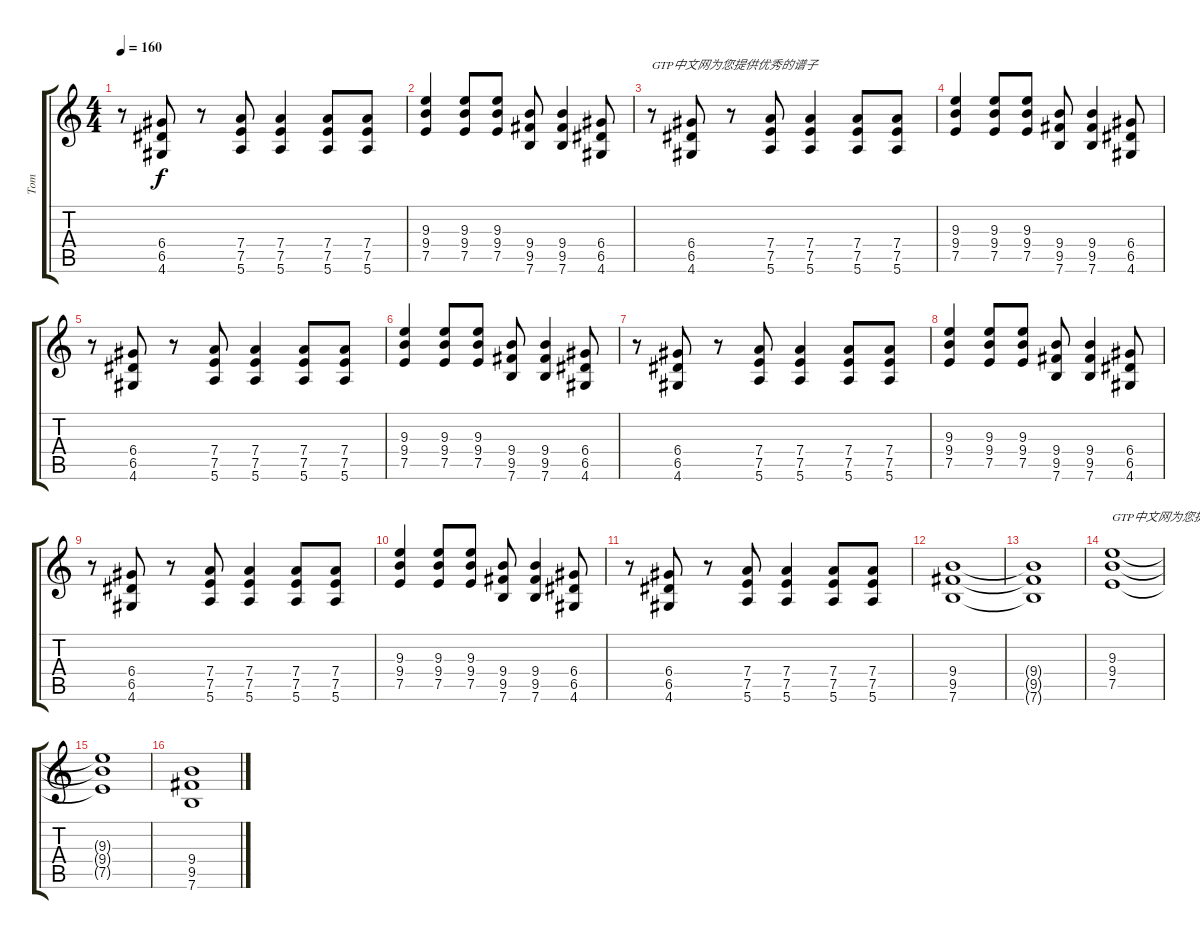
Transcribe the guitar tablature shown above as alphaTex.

\track ("Tom" "Tom") {instrument overdrivenguitar}
\staff {score tabs}
\tuning (E4 B3 G3 D3 A2 E2) {hide}
\ts (4 4)
\tempo 160
\clef g2
\ks c
r.8{dy f} (6.4 6.5 4.6).8 r.8 (7.4 7.5 5.6).8 (7.4 7.5 5.6).4 (7.4 7.5 5.6).8 (7.4 7.5 5.6).8 |
(9.3 9.4 7.5).4 (9.3 9.4 7.5).8 (9.3 9.4 7.5).8 (9.4 9.5 7.6).8 (9.4 9.5 7.6).4 (6.4 6.5 4.6).8 |
r.8{txt "GTP中文网为您提供优秀的谱子"} (6.4 6.5 4.6).8 r.8 (7.4 7.5 5.6).8 (7.4 7.5 5.6).4 (7.4 7.5 5.6).8 (7.4 7.5 5.6).8 |
(9.3 9.4 7.5).4 (9.3 9.4 7.5).8 (9.3 9.4 7.5).8 (9.4 9.5 7.6).8 (9.4 9.5 7.6).4 (6.4 6.5 4.6).8 |
r.8 (6.4 6.5 4.6).8 r.8 (7.4 7.5 5.6).8 (7.4 7.5 5.6).4 (7.4 7.5 5.6).8 (7.4 7.5 5.6).8 |
(9.3 9.4 7.5).4 (9.3 9.4 7.5).8 (9.3 9.4 7.5).8 (9.4 9.5 7.6).8 (9.4 9.5 7.6).4 (6.4 6.5 4.6).8 |
r.8 (6.4 6.5 4.6).8 r.8 (7.4 7.5 5.6).8 (7.4 7.5 5.6).4 (7.4 7.5 5.6).8 (7.4 7.5 5.6).8 |
(9.3 9.4 7.5).4 (9.3 9.4 7.5).8 (9.3 9.4 7.5).8 (9.4 9.5 7.6).8 (9.4 9.5 7.6).4 (6.4 6.5 4.6).8 |
r.8 (6.4 6.5 4.6).8 r.8 (7.4 7.5 5.6).8 (7.4 7.5 5.6).4 (7.4 7.5 5.6).8 (7.4 7.5 5.6).8 |
(9.3 9.4 7.5).4 (9.3 9.4 7.5).8 (9.3 9.4 7.5).8 (9.4 9.5 7.6).8 (9.4 9.5 7.6).4 (6.4 6.5 4.6).8 |
r.8 (6.4 6.5 4.6).8 r.8 (7.4 7.5 5.6).8 (7.4 7.5 5.6).4 (7.4 7.5 5.6).8 (7.4 7.5 5.6).8 |
(9.4 9.5 7.6).1 |
(9.4{t} 9.5{t} 7.6{t}).1 |
(9.3 9.4 7.5).1{txt "GTP中文网为您提供优秀的谱子"} |
(9.3{t} 9.4{t} 7.5{t}).1 |
(9.4 9.5 7.6).1
